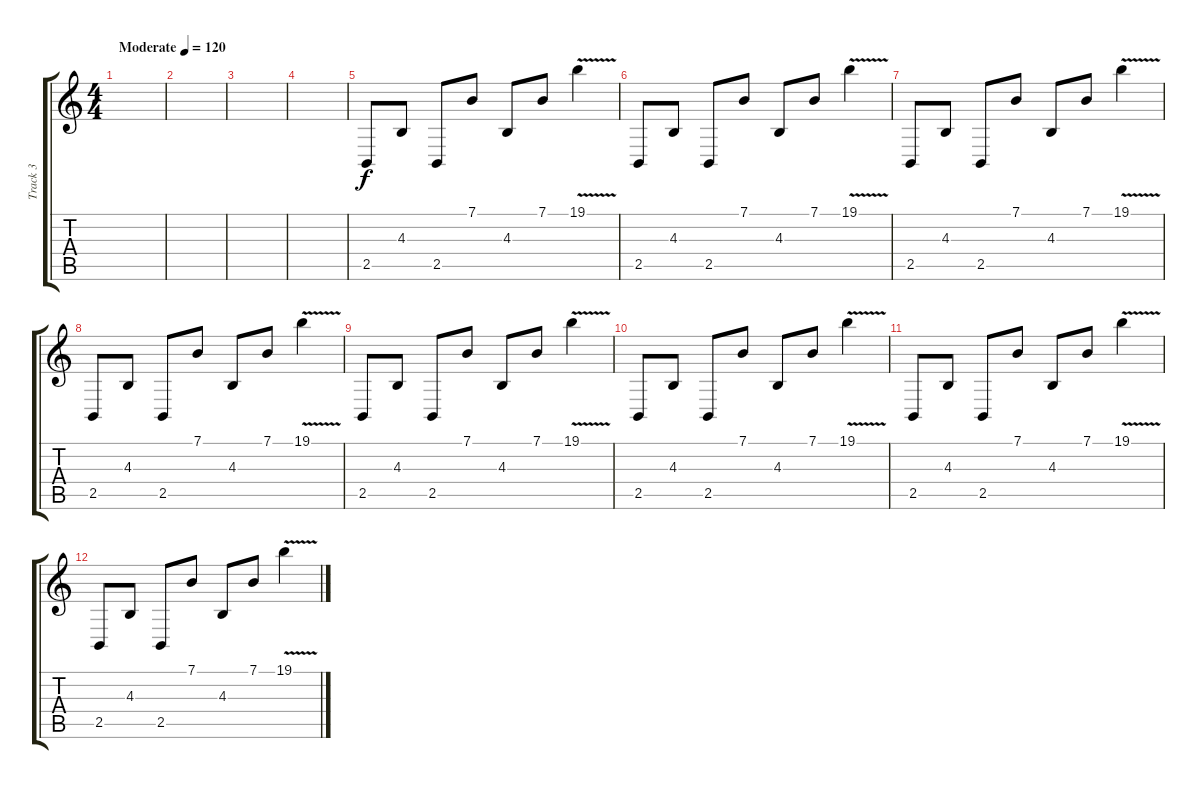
\track ("Track 3" "Track 3") {instrument tenorsax}
\staff {score tabs}
\tuning (E4 B3 G3 D3 A2 E2) {hide}
\ts (4 4)
\tempo (120 "Moderate")
\clef g2
\ks c
|
|
|
|
2.5.8 4.3.8 2.5.8 7.1.8 4.3.8 7.1.8 19.1{v}.4 |
2.5.8 4.3.8 2.5.8 7.1.8 4.3.8 7.1.8 19.1{v}.4 |
2.5.8 4.3.8 2.5.8 7.1.8 4.3.8 7.1.8 19.1{v}.4 |
2.5.8 4.3.8 2.5.8 7.1.8 4.3.8 7.1.8 19.1{v}.4 |
2.5.8 4.3.8 2.5.8 7.1.8 4.3.8 7.1.8 19.1{v}.4 |
2.5.8 4.3.8 2.5.8 7.1.8 4.3.8 7.1.8 19.1{v}.4 |
2.5.8 4.3.8 2.5.8 7.1.8 4.3.8 7.1.8 19.1{v}.4 |
2.5.8 4.3.8 2.5.8 7.1.8 4.3.8 7.1.8 19.1{v}.4
